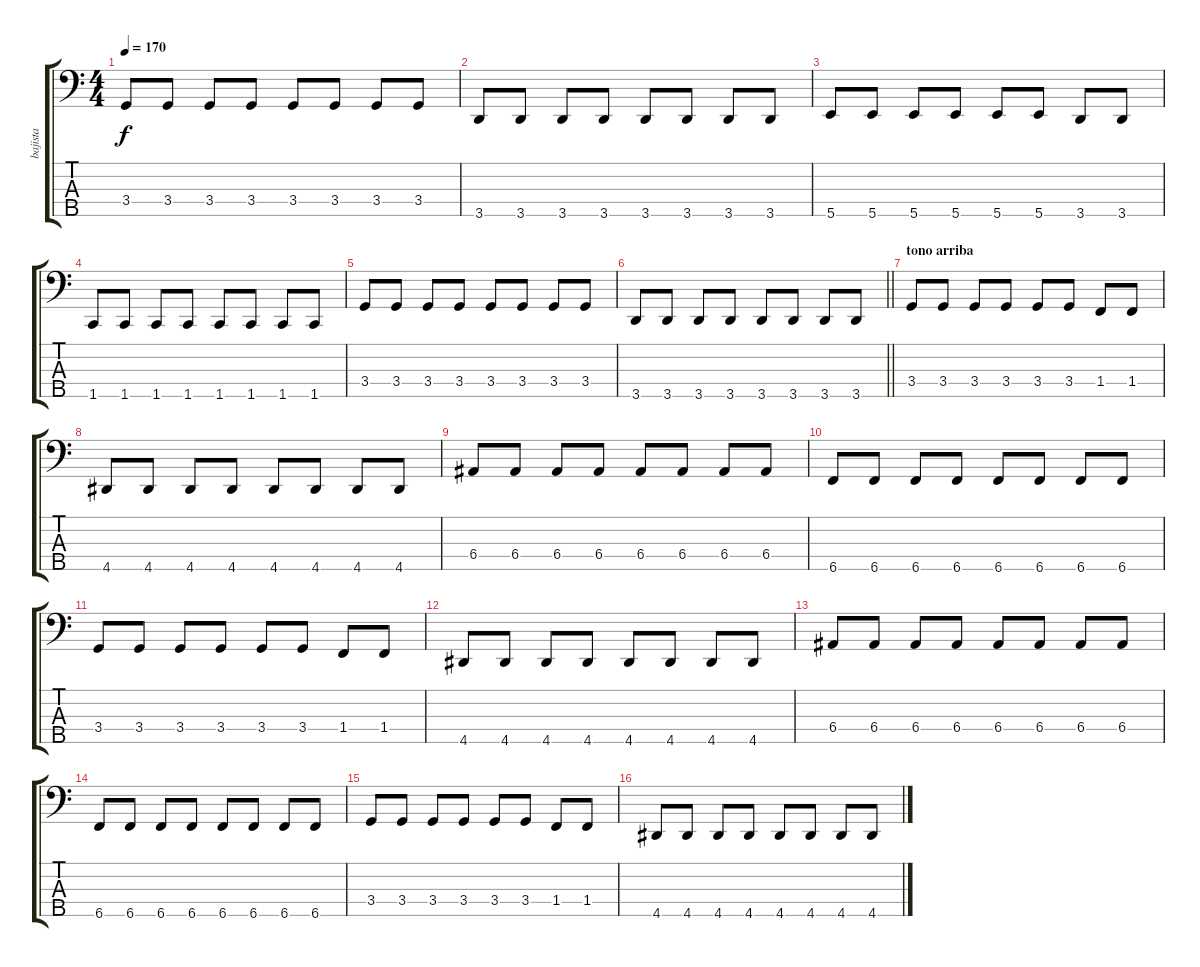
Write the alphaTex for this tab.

\track ("bajista" "bajista") {instrument electricbassfinger}
\staff {score tabs}
\tuning (G2 D2 A1 E1 B0) {hide}
\ts (4 4)
\tempo 170
\clef f4
\ks c
3.4.8{dy f} 3.4.8 3.4.8 3.4.8 3.4.8 3.4.8 3.4.8 3.4.8 |
3.5.8 3.5.8 3.5.8 3.5.8 3.5.8 3.5.8 3.5.8 3.5.8 |
5.5.8 5.5.8 5.5.8 5.5.8 5.5.8 5.5.8 3.5.8 3.5.8 |
1.5.8 1.5.8 1.5.8 1.5.8 1.5.8 1.5.8 1.5.8 1.5.8 |
3.4.8 3.4.8 3.4.8 3.4.8 3.4.8 3.4.8 3.4.8 3.4.8 |
\barLineRight lightlight
3.5.8 3.5.8 3.5.8 3.5.8 3.5.8 3.5.8 3.5.8 3.5.8 |
\section ("" "tono arriba")
3.4.8 3.4.8 3.4.8 3.4.8 3.4.8 3.4.8 1.4.8 1.4.8 |
4.5.8 4.5.8 4.5.8 4.5.8 4.5.8 4.5.8 4.5.8 4.5.8 |
6.4.8 6.4.8 6.4.8 6.4.8 6.4.8 6.4.8 6.4.8 6.4.8 |
6.5.8 6.5.8 6.5.8 6.5.8 6.5.8 6.5.8 6.5.8 6.5.8 |
3.4.8 3.4.8 3.4.8 3.4.8 3.4.8 3.4.8 1.4.8 1.4.8 |
4.5.8 4.5.8 4.5.8 4.5.8 4.5.8 4.5.8 4.5.8 4.5.8 |
6.4.8 6.4.8 6.4.8 6.4.8 6.4.8 6.4.8 6.4.8 6.4.8 |
6.5.8 6.5.8 6.5.8 6.5.8 6.5.8 6.5.8 6.5.8 6.5.8 |
3.4.8 3.4.8 3.4.8 3.4.8 3.4.8 3.4.8 1.4.8 1.4.8 |
4.5.8 4.5.8 4.5.8 4.5.8 4.5.8 4.5.8 4.5.8 4.5.8
